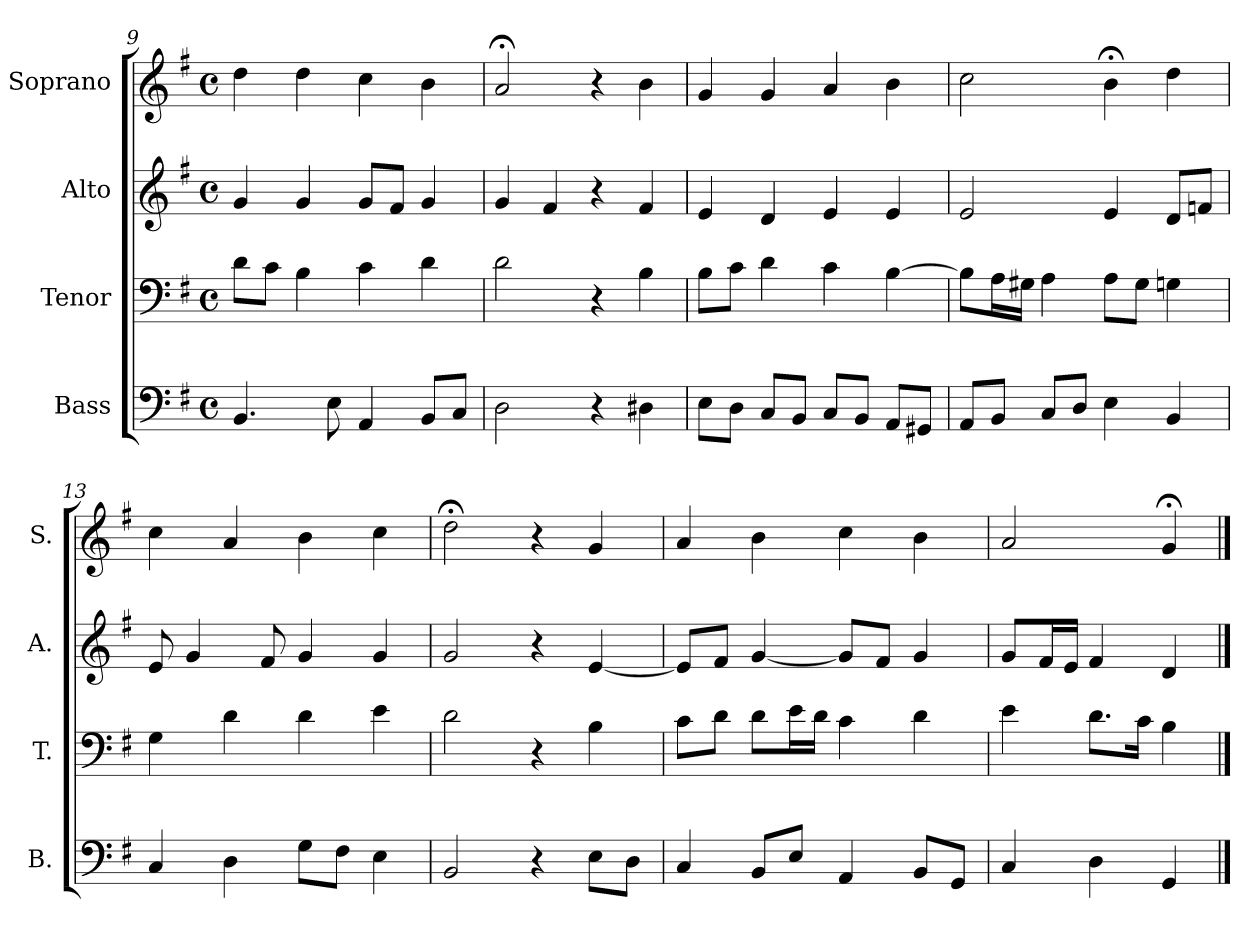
**kern	**kern	**kern	**kern
*part4	*part3	*part2	*part1
*staff4	*staff3	*staff2	*staff1
*I"Bass	*I"Tenor	*I"Alto	*I"Soprano
*I'B.	*I'T.	*I'A.	*I'S.
*clefF4	*clefF4	*clefG2	*clefG2
*k[f#]	*k[f#]	*k[f#]	*k[f#]
*G:	*G:	*G:	*G:
*M4/4	*M4/4	*M4/4	*M4/4
*met(c)	*met(c)	*met(c)	*met(c)
=9	=9	=9	=9
4.BB/	8d\L	4g/	4dd\
.	8c\J	.	.
.	4B\	4g/	4dd\
8E\	.	.	.
4AA/	4c\	8g/L	4cc\
.	.	8f#/J	.
8BB/L	4d\	4g/	4b\
8C/J	.	.	.
=10	=10	=10	=10
2D\	2d\	4g/	2a;</
.	.	4f#/	.
4r	4r	4r	4r
4D#X\	4B\	4f#/	4b\
=11	=11	=11	=11
8E\L	8B\L	4e/	4g/
8D\J	8c\J	.	.
8C/L	4d\	4d/	4g/
8BB/J	.	.	.
8C/L	4c\	4e/	4a/
8BB/J	.	.	.
8AA/L	[4B\	4e/	4b\
8GG#X/J	.	.	.
!!LO:LB:g=z
=12	=12	=12	=12
8AA/L	8B\L]	2e/	2cc\
8BB/J	16A\L	.	.
.	16G#X\JJ	.	.
8C/L	4A\	.	.
8D/J	.	.	.
4E\	8A\L	4e/	4b;<\
.	8G#\J	.	.
4BB/	4Gn\	8d/L	4dd\
.	.	8fn/J	.
=13	=13	=13	=13
4C/	4G\	8e/	4cc\
.	.	4g/	.
4D\	4d\	.	4a/
.	.	8f#/	.
8G\L	4d\	4g/	4b\
8F#\J	.	.	.
4E\	4e\	4g/	4cc\
=14	=14	=14	=14
2BB/	2d\	2g/	2dd;<\
4r	4r	4r	4r
8E\L	4B\	[4e/	4g/
8D\J	.	.	.
=15	=15	=15	=15
4C/	8c\L	8e/L]	4a/
.	8d\J	8f#/J	.
8BB/L	8d\L	[4g/	4b\
8E/J	16e\L	.	.
.	16d\JJ	.	.
4AA/	4c\	8g/L]	4cc\
.	.	8f#/J	.
8BB/L	4d\	4g/	4b\
8GG/J	.	.	.
=16	=16	=16	=16
4C/	4e\	8g/L	2a/
.	.	16f#/L	.
.	.	16e/JJ	.
4D\	8.d\L	4f#/	.
.	16c\Jk	.	.
4GG/	4B\	4d/	4g;</
==	==	==	==
*-	*-	*-	*-
